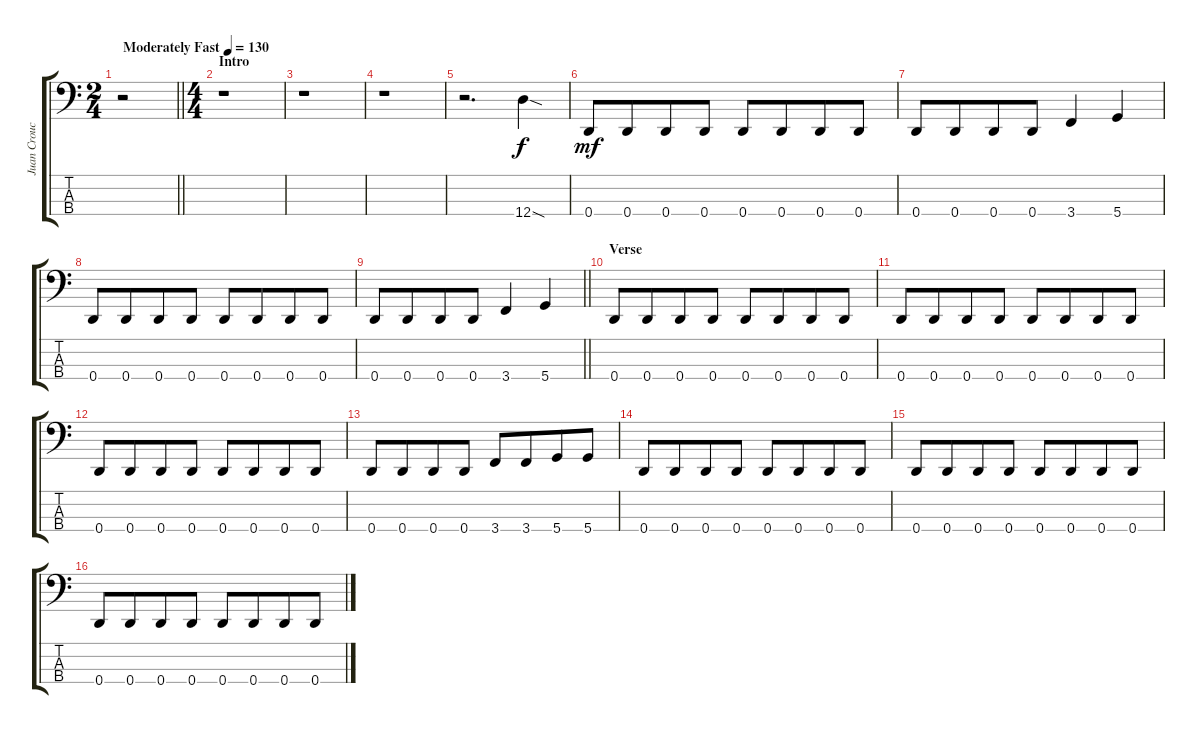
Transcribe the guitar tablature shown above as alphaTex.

\track ("Juan Crouchier - Bass" "Juan Crouc") {instrument electricbassfinger}
\staff {score tabs}
\tuning (G2 D2 A1 D1) {hide}
\ts (2 4)
\tempo (130 "Moderately Fast")
\clef f4
\barLineRight lightlight
\ks c
r.2{dy f instrument electricbassfinger} |
\ts (4 4)
\section ("" "Intro")
r.1 |
r.1 |
r.1 |
r.2{d} 12.4{sod}.4 |
0.4.8{dy mf} 0.4.8{beam merge} 0.4.8 0.4.8 0.4.8 0.4.8{beam merge} 0.4.8 0.4.8 |
0.4.8 0.4.8{beam merge} 0.4.8 0.4.8 3.4.4 5.4.4 |
0.4.8 0.4.8{beam merge} 0.4.8 0.4.8 0.4.8 0.4.8{beam merge} 0.4.8 0.4.8 |
\barLineRight lightlight
0.4.8 0.4.8{beam merge} 0.4.8 0.4.8 3.4.4 5.4.4 |
\section ("" "Verse")
0.4.8 0.4.8{beam merge} 0.4.8 0.4.8 0.4.8 0.4.8{beam merge} 0.4.8 0.4.8 |
0.4.8 0.4.8{beam merge} 0.4.8 0.4.8 0.4.8 0.4.8{beam merge} 0.4.8 0.4.8 |
0.4.8 0.4.8{beam merge} 0.4.8 0.4.8 0.4.8 0.4.8{beam merge} 0.4.8 0.4.8 |
0.4.8 0.4.8{beam merge} 0.4.8 0.4.8 3.4.8 3.4.8{beam merge} 5.4.8 5.4.8 |
0.4.8 0.4.8{beam merge} 0.4.8 0.4.8 0.4.8 0.4.8{beam merge} 0.4.8 0.4.8 |
0.4.8 0.4.8{beam merge} 0.4.8 0.4.8 0.4.8 0.4.8{beam merge} 0.4.8 0.4.8 |
0.4.8 0.4.8{beam merge} 0.4.8 0.4.8 0.4.8 0.4.8{beam merge} 0.4.8 0.4.8
